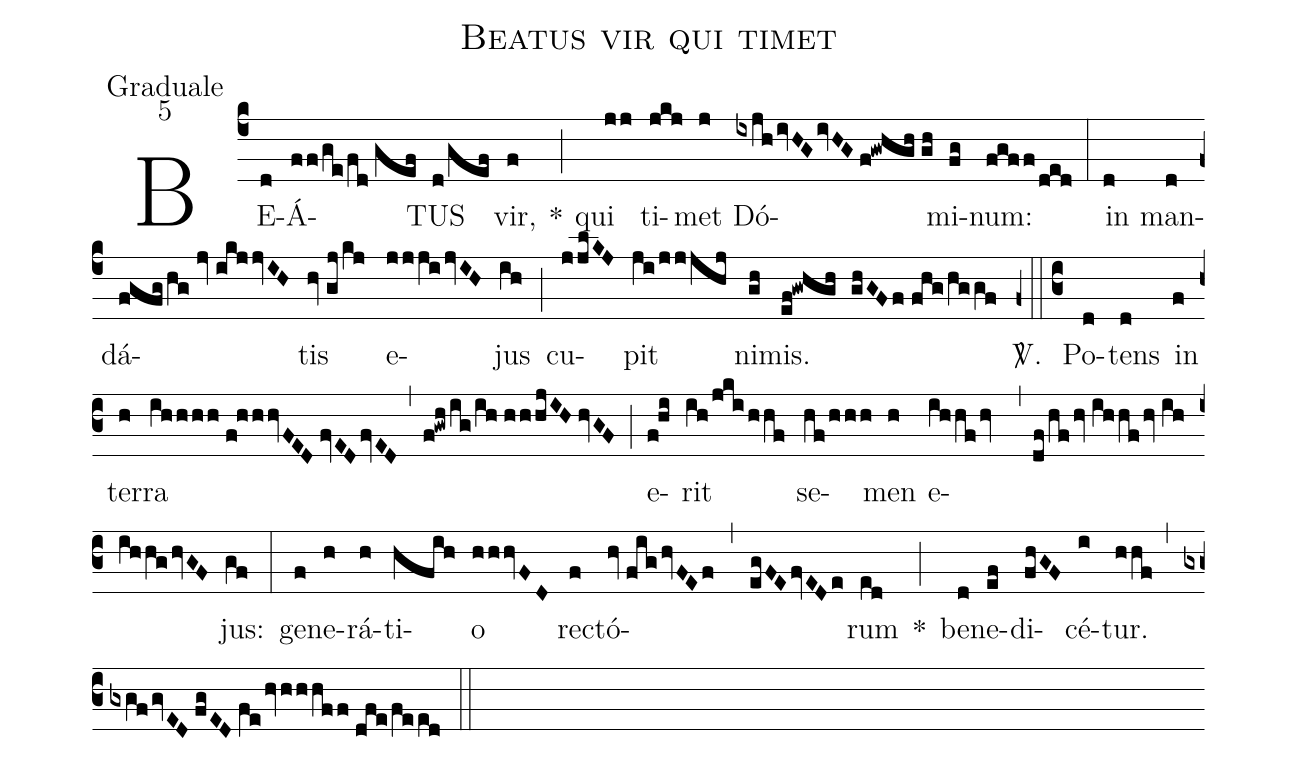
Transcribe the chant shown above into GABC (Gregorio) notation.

name:Beatus vir qui timet;
office-part:Graduale;
mode:5;
%%
(c4) BE(d)Á(ff/ge/fd//gef)TUS(d/gef) vir,(f) *(;) qui(jj) ti(jkj)met(j) Dó(ixjh/ivHG/ivHG//f!gwhgh//gh)mi(fg)num:(fgff/ded) (:) in(d) man(d)dá(fgfg/hg//jv//ikjjvIH)tis(hv//gj/kj) e(jjji/jvIH)jus(ih) (;) cu(jjlKJ)pit(ji/jjjhj) ni(gh)mis.(ef!gwhgh ghGFf//fhg/hggf) <sp>V/</sp>.(z0::c3) Po(d)tens(d) in(f) ter(h)ra(ihhhh//f!hhhvFED//fvED/fvED) (,) (f!gwh/ig/ih//hhhjIH//hvGF) (;) e(f!hi)rit(ih/jki/hhf) se(hf/hhh)men(h) e(ihhf/hv ,df/hf/hv//ihhf/hv//ih/ihhg/hvGF)jus:(gf) (:) ge(f)ne(h)rá(h)ti(hfih)o(hhhvFD) re(f)ctó(hv//fig/hvFEf,egFE/fvEDe)rum(ed) *(;) be(d)ne(ef)di(fhGF)cé(i)tur.(hhf) (,) (gxgf/gvED//fgED//fe/hv/hhhff//dfe/feed) (::)
